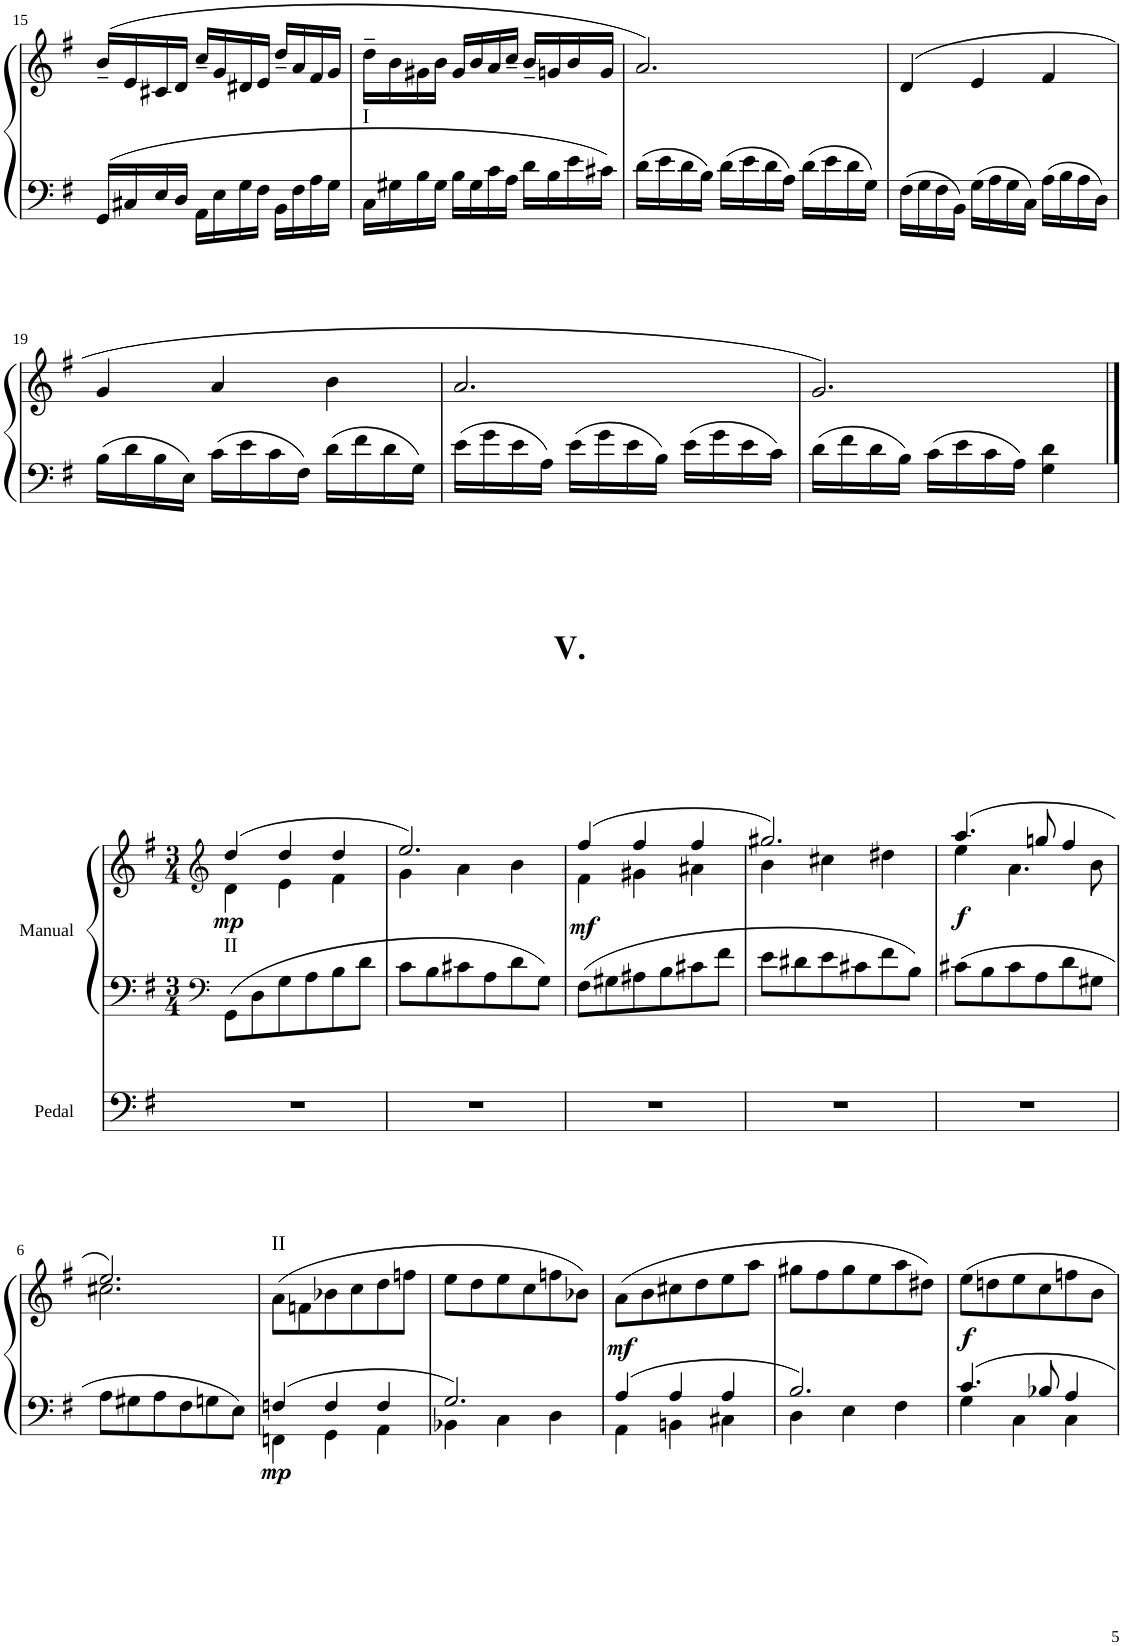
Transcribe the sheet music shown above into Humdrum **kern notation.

**kern	**kern	**dynam
*part1	*part1	*part1
*staff2	*staff1	*staff1/2
*I"Manual	*	*
!!LO:PB:g=z
*clefF4	*clefG2	*
*k[f#]	*k[f#]	*
*G:	*G:	*
*M3/4	*M3/4	*
=15	=15	=15
16GG/LL	(16b~/LL	.
16C#X/	16e/	.
16E/	16c#X/	.
16D/JJ	16d/JJ	.
16AA\LL	16cc~/LL	.
16E\	16g/	.
16G\	16d#X/	.
16F#\JJ	16e/JJ	.
16BB\LL	16dd~/LL	.
16F#\	16a/	.
16A\	16f#/	.
16G\JJ	16g/JJ	.
=16	=16	=16
!LO:TX:a:t=I	!	!
16C\LL	16dd~\LL	.
16G#X\	16b\	.
16B\	16g#X\	.
16G#\JJ	16b\JJ	.
16B\LL	16g#/LL	.
16G#\	16b/	.
16c\	16a/	.
16A\JJ	16cc~/JJ	.
16d\LL	16b~/LL	.
16B\	16gn/	.
16e\	16b/	.
16c#X\JJ	16g/JJ	.
=17	=17	=17
16d\LL	2.a/)	.
16e\	.	.
16d\	.	.
16B\JJ	.	.
16d\LL	.	.
16e\	.	.
16d\	.	.
16A\JJ	.	.
16d\LL	.	.
16e\	.	.
16d\	.	.
16G\JJ	.	.
=18	=18	=18
16F#\LL	(4d/	.
16G\	.	.
16F#\	.	.
16BB\JJ	.	.
16G\LL	4e/	.
16A\	.	.
16G\	.	.
16C\JJ	.	.
16A\LL	4f#/	.
16B\	.	.
16A\	.	.
16D\JJ	.	.
!!LO:LB:g=z
=19	=19	=19
16B\LL	4g/	.
16d\	.	.
16B\	.	.
16E\JJ	.	.
16c\LL	4a/	.
16e\	.	.
16c\	.	.
16F#\JJ	.	.
16d\LL	4b\	.
16f#\	.	.
16d\	.	.
16G\JJ	.	.
=20	=20	=20
16e\LL	2.a/	.
16g\	.	.
16e\	.	.
16A\JJ	.	.
16e\LL	.	.
16g\	.	.
16e\	.	.
16B\JJ	.	.
16e\LL	.	.
16g\	.	.
16e\	.	.
16c\JJ	.	.
=21	=21	=21
16d\LL	2.g/)	.
16f#\	.	.
16d\	.	.
16B\JJ	.	.
16c\LL	.	.
16e\	.	.
16c\	.	.
16A\JJ	.	.
4G\ 4d\	.	.
!!LO:LB:g=z
==1	==1	==1
*clefF4	*clefG2	*
*k[f#]	*k[f#]	*
*G:	*G:	*
*M3/4	*M3/4	*
*	*^	*
!LO:TX:a:t=II	!	!	!
!	!	!	!LO:DY:b
8GG\L	(4dd/	4d\	mp
8D\	.	.	.
8G\	4dd/	4e\	.
8A\	.	.	.
8B\	4dd/	4f#\	.
8d\J	.	.	.
=2	=2	=2	=2
8c\L	2.ee/)	4g\	.
8B\	.	.	.
8c#X\	.	4a\	.
8A\	.	.	.
8d\	.	4b\	.
8G\J	.	.	.
=3	=3	=3	=3
!	!	!	!LO:DY:b
8F#\L	(4ff#/	4f#\	mf
8G#X\	.	.	.
8A#X\	4ff#/	4g#X\	.
8B\	.	.	.
8c#X\	4ff#/	4a#X\	.
8f#\J	.	.	.
=4	=4	=4	=4
8e\L	2.gg#X/)	4b\	.
8d#X\	.	.	.
8e\	.	4cc#X\	.
8c#X\	.	.	.
8f#\	.	4dd#X\	.
8B\J	.	.	.
=5	=5	=5	=5
!	!	!	!LO:DY:b
8c#X\L	(4.aa/	4ee\	f
8B\	.	.	.
8c#\	.	4.a\	.
8A\	8ggn/	.	.
8d\	4ff#/	.	.
8G#X\J	.	8b\	.
!!LO:LB:g=z	!!
=6	=6	=6	=6
8A\L	2.ee/)	2.cc#X\	.
8G#X\	.	.	.
8A\	.	.	.
8F#\	.	.	.
8Gn\	.	.	.
8E\J	.	.	.
*	*v	*v	*
=7	=7	=7
*^	*	*
!	!	!LO:TX:a:t=II	!
!	!	!	!LO:DY:b=2
4Fn/	4FFn\	(8a\L	mp
.	.	8fn\	.
4F/	4GG\	8b-X\	.
.	.	8cc\	.
4F/	4AA\	8dd\	.
.	.	8ffn\J	.
=8	=8	=8	=8
2.G/	4BB-X\	8ee\L	.
.	.	8dd\	.
.	4C\	8ee\	.
.	.	8cc\	.
.	4D\	8ffn\	.
.	.	8b-X\J)	.
=9	=9	=9	=9
!	!	!	!LO:DY:b
4A/	4AA\	(8a\L	mf
.	.	8b\	.
4A/	4BBn\	8cc#X\	.
.	.	8dd\	.
4A/	4C#X\	8ee\	.
.	.	8aa\J	.
=10	=10	=10	=10
2.B/	4D\	8gg#X\L	.
.	.	8ff#\	.
.	4E\	8gg#\	.
.	.	8ee\	.
.	4F#\	8aa\	.
.	.	8dd#X\J)	.
=11	=11	=11	=11
!	!	!	!LO:DY:b
4.c/	4G\	8ee\L	f
.	.	8ddn\	.
.	4C\	8ee\	.
8B-X/	.	8cc\	.
4A/	4C\	8ffn\	.
.	.	8b\J	.
*v	*v	*	*
=	=	=
*-	*-	*-
